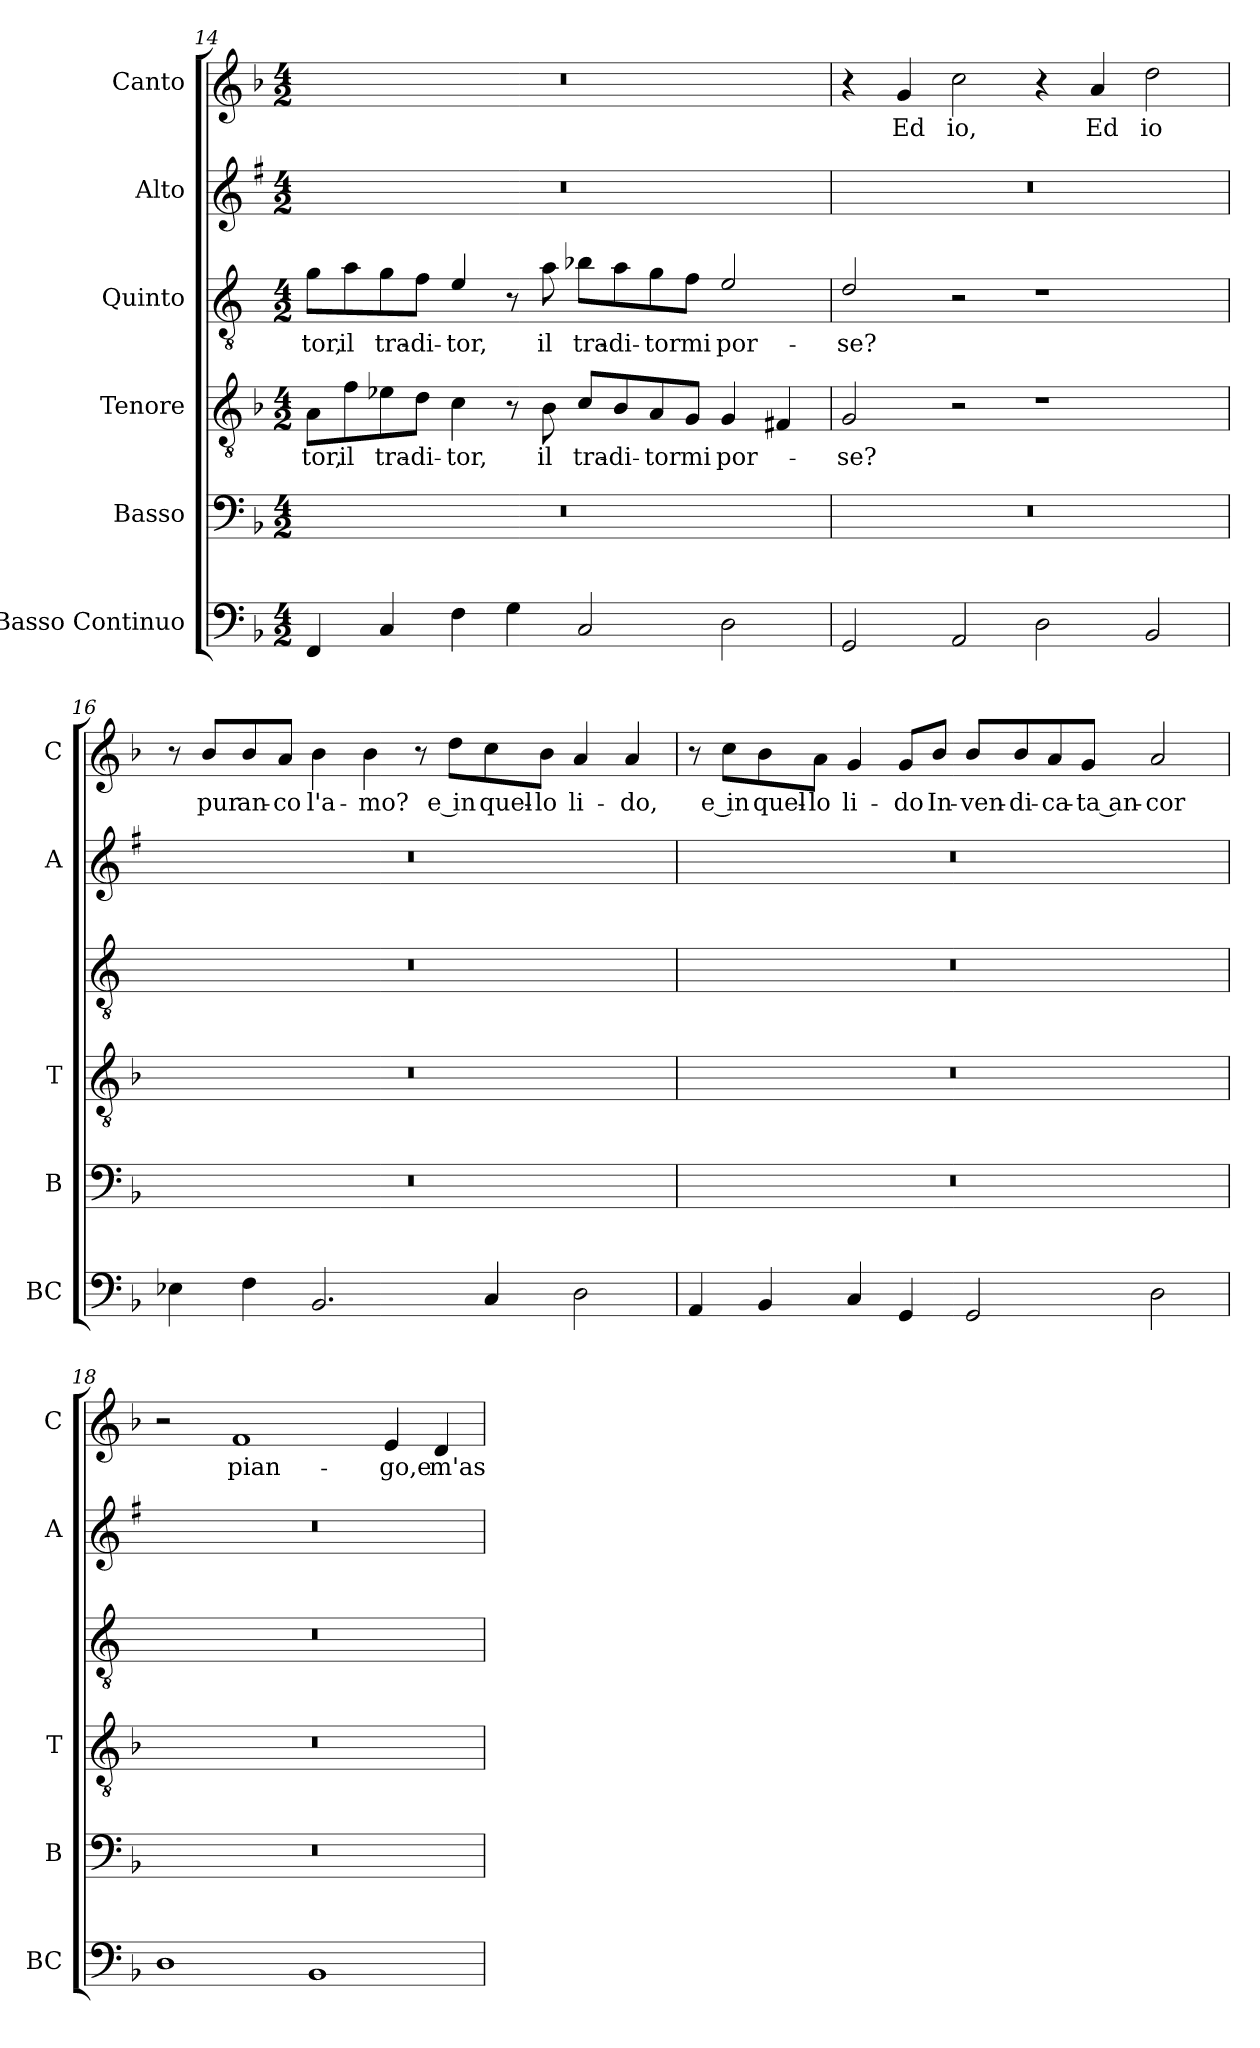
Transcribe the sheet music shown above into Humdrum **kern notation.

**kern	**kern	**kern	**text	**kern	**text	**kern	**kern	**text
*part6	*part5	*part4	*part4	*part3	*part3	*part2	*part1	*part1
*staff6	*staff5	*staff4	*staff4	*staff3	*staff3	*staff2	*staff1	*staff1
*I"Basso Continuo	*I"Basso	*I"Tenore	*	*I"Quinto	*	*I"Alto	*I"Canto	*
*I'BC	*I'B	*I'T	*	*	*	*I'A	*I'C	*
*clefF4	*clefF4	*clefGv2	*	*clefGv2	*	*clefG2	*clefG2	*
*	*	*	*	*ITrd4c7	*	*ITrd1c2	*	*
*k[b-]	*k[b-]	*k[b-]	*	*k[b-]	*	*k[b-]	*k[b-]	*
*F:	*F:	*F:	*	*F:	*	*F:	*F:	*
*M4/2	*M4/2	*M4/2	*	*M4/2	*	*M4/2	*M4/2	*
=14	=14	=14	=14	=14	=14	=14	=14	=14
!	!	!	!LO:LY:b	!	!LO:LY:b	!	!	!
4FF/	0r	8A\L	-tor,	8c\L	-tor,	0r	0r	.
!	!	!	!LO:LY:b	!	!LO:LY:b	!	!	!
.	.	8f\	il	8d\	il	.	.	.
!	!	!	!LO:LY:b	!	!LO:LY:b	!	!	!
4C/	.	8e-X\	tra-	8c\	tra-	.	.	.
!	!	!	!LO:LY:b	!	!LO:LY:b	!	!	!
.	.	8d\J	-di-	8B-\J	-di-	.	.	.
!	!	!	!LO:LY:b	!	!LO:LY:b	!	!	!
4F\	.	4c\	-tor,	4A/	-tor,	.	.	.
4G\	.	8r	.	8r	.	.	.	.
!	!	!	!LO:LY:b	!	!LO:LY:b	!	!	!
.	.	8B-\	il	8d\	il	.	.	.
!	!	!	!LO:LY:b	!	!LO:LY:b	!	!	!
2C/	.	8c/L	tra-	8e-X\L	tra-	.	.	.
!	!	!	!LO:LY:b	!	!LO:LY:b	!	!	!
.	.	8B-/	-di-	8d\	-di-	.	.	.
!	!	!	!LO:LY:b	!	!LO:LY:b	!	!	!
.	.	8A/	-tor	8c\	-tor	.	.	.
!	!	!	!LO:LY:b	!	!LO:LY:b	!	!	!
.	.	8G/J	mi	8B-\J	mi	.	.	.
!	!	!	!LO:LY:b	!	!LO:LY:b	!	!	!
2D\	.	4G/	por-	2A/	por-	.	.	.
.	.	4F#X/	.	.	.	.	.	.
!!LO:PB:g=z
=15	=15	=15	=15	=15	=15	=15	=15	=15
!	!	!	!LO:LY:b	!	!LO:LY:b	!	!	!
2GG/	0r	2G/	-se?	2G/	-se?	0r	4r	.
!	!	!	!	!	!	!	!	!LO:LY:b
.	.	.	.	.	.	.	4g/	Ed
!	!	!	!	!	!	!	!	!LO:LY:b
2AA/	.	2r	.	2r	.	.	2cc\	io,
2D\	.	1r	.	1r	.	.	4r	.
!	!	!	!	!	!	!	!	!LO:LY:b
.	.	.	.	.	.	.	4a/	Ed
!	!	!	!	!	!	!	!	!LO:LY:b
2BB-/	.	.	.	.	.	.	2dd\	io
=16	=16	=16	=16	=16	=16	=16	=16	=16
4E-X\	0r	0r	.	0r	.	0r	8r	.
!	!	!	!	!	!	!	!	!LO:LY:b
.	.	.	.	.	.	.	8b-/L	pur
!	!	!	!	!	!	!	!	!LO:LY:b
4F\	.	.	.	.	.	.	8b-/	an-
!	!	!	!	!	!	!	!	!LO:LY:b
.	.	.	.	.	.	.	8a/J	-co
!	!	!	!	!	!	!	!	!LO:LY:b
2.BB-/	.	.	.	.	.	.	4b-\	l'a-
!	!	!	!	!	!	!	!	!LO:LY:b
.	.	.	.	.	.	.	4b-\	-mo?
.	.	.	.	.	.	.	8r	.
!	!	!	!	!	!	!	!	!LO:LY:b
.	.	.	.	.	.	.	8dd\L	e in
!	!	!	!	!	!	!	!	!LO:LY:b
4C/	.	.	.	.	.	.	8cc\	quel-
!	!	!	!	!	!	!	!	!LO:LY:b
.	.	.	.	.	.	.	8b-\J	-lo
!	!	!	!	!	!	!	!	!LO:LY:b
2D\	.	.	.	.	.	.	4a/	li-
!	!	!	!	!	!	!	!	!LO:LY:b
.	.	.	.	.	.	.	4a/	-do,
=17	=17	=17	=17	=17	=17	=17	=17	=17
4AA/	0r	0r	.	0r	.	0r	8r	.
!	!	!	!	!	!	!	!	!LO:LY:b
.	.	.	.	.	.	.	8cc\L	e in
!	!	!	!	!	!	!	!	!LO:LY:b
4BB-/	.	.	.	.	.	.	8b-\	quel-
!	!	!	!	!	!	!	!	!LO:LY:b
.	.	.	.	.	.	.	8a\J	-lo
!	!	!	!	!	!	!	!	!LO:LY:b
4C/	.	.	.	.	.	.	4g/	li-
!	!	!	!	!	!	!	!	!LO:LY:b
4GG/	.	.	.	.	.	.	8g/L	-do
!	!	!	!	!	!	!	!	!LO:LY:b
.	.	.	.	.	.	.	8b-/J	In-
!	!	!	!	!	!	!	!	!LO:LY:b
2GG/	.	.	.	.	.	.	8b-/L	-ven-
!	!	!	!	!	!	!	!	!LO:LY:b
.	.	.	.	.	.	.	8b-/	-di-
!	!	!	!	!	!	!	!	!LO:LY:b
.	.	.	.	.	.	.	8a/	-ca-
!	!	!	!	!	!	!	!	!LO:LY:b
.	.	.	.	.	.	.	8g/J	-ta an-
!	!	!	!	!	!	!	!	!LO:LY:b
2D\	.	.	.	.	.	.	2a/	-cor
!!LO:LB:g=z
=18	=18	=18	=18	=18	=18	=18	=18	=18
1D	0r	0r	.	0r	.	0r	2r	.
!	!	!	!	!	!	!	!	!LO:LY:b
.	.	.	.	.	.	.	1f	pian-
1BB-	.	.	.	.	.	.	.	.
!	!	!	!	!	!	!	!	!LO:LY:b
.	.	.	.	.	.	.	4e/	-go,e
!	!	!	!	!	!	!	!	!LO:LY:b
.	.	.	.	.	.	.	4d/	m'as-
=	=	=	=	=	=	=	=	=
*-	*-	*-	*-	*-	*-	*-	*-	*-
